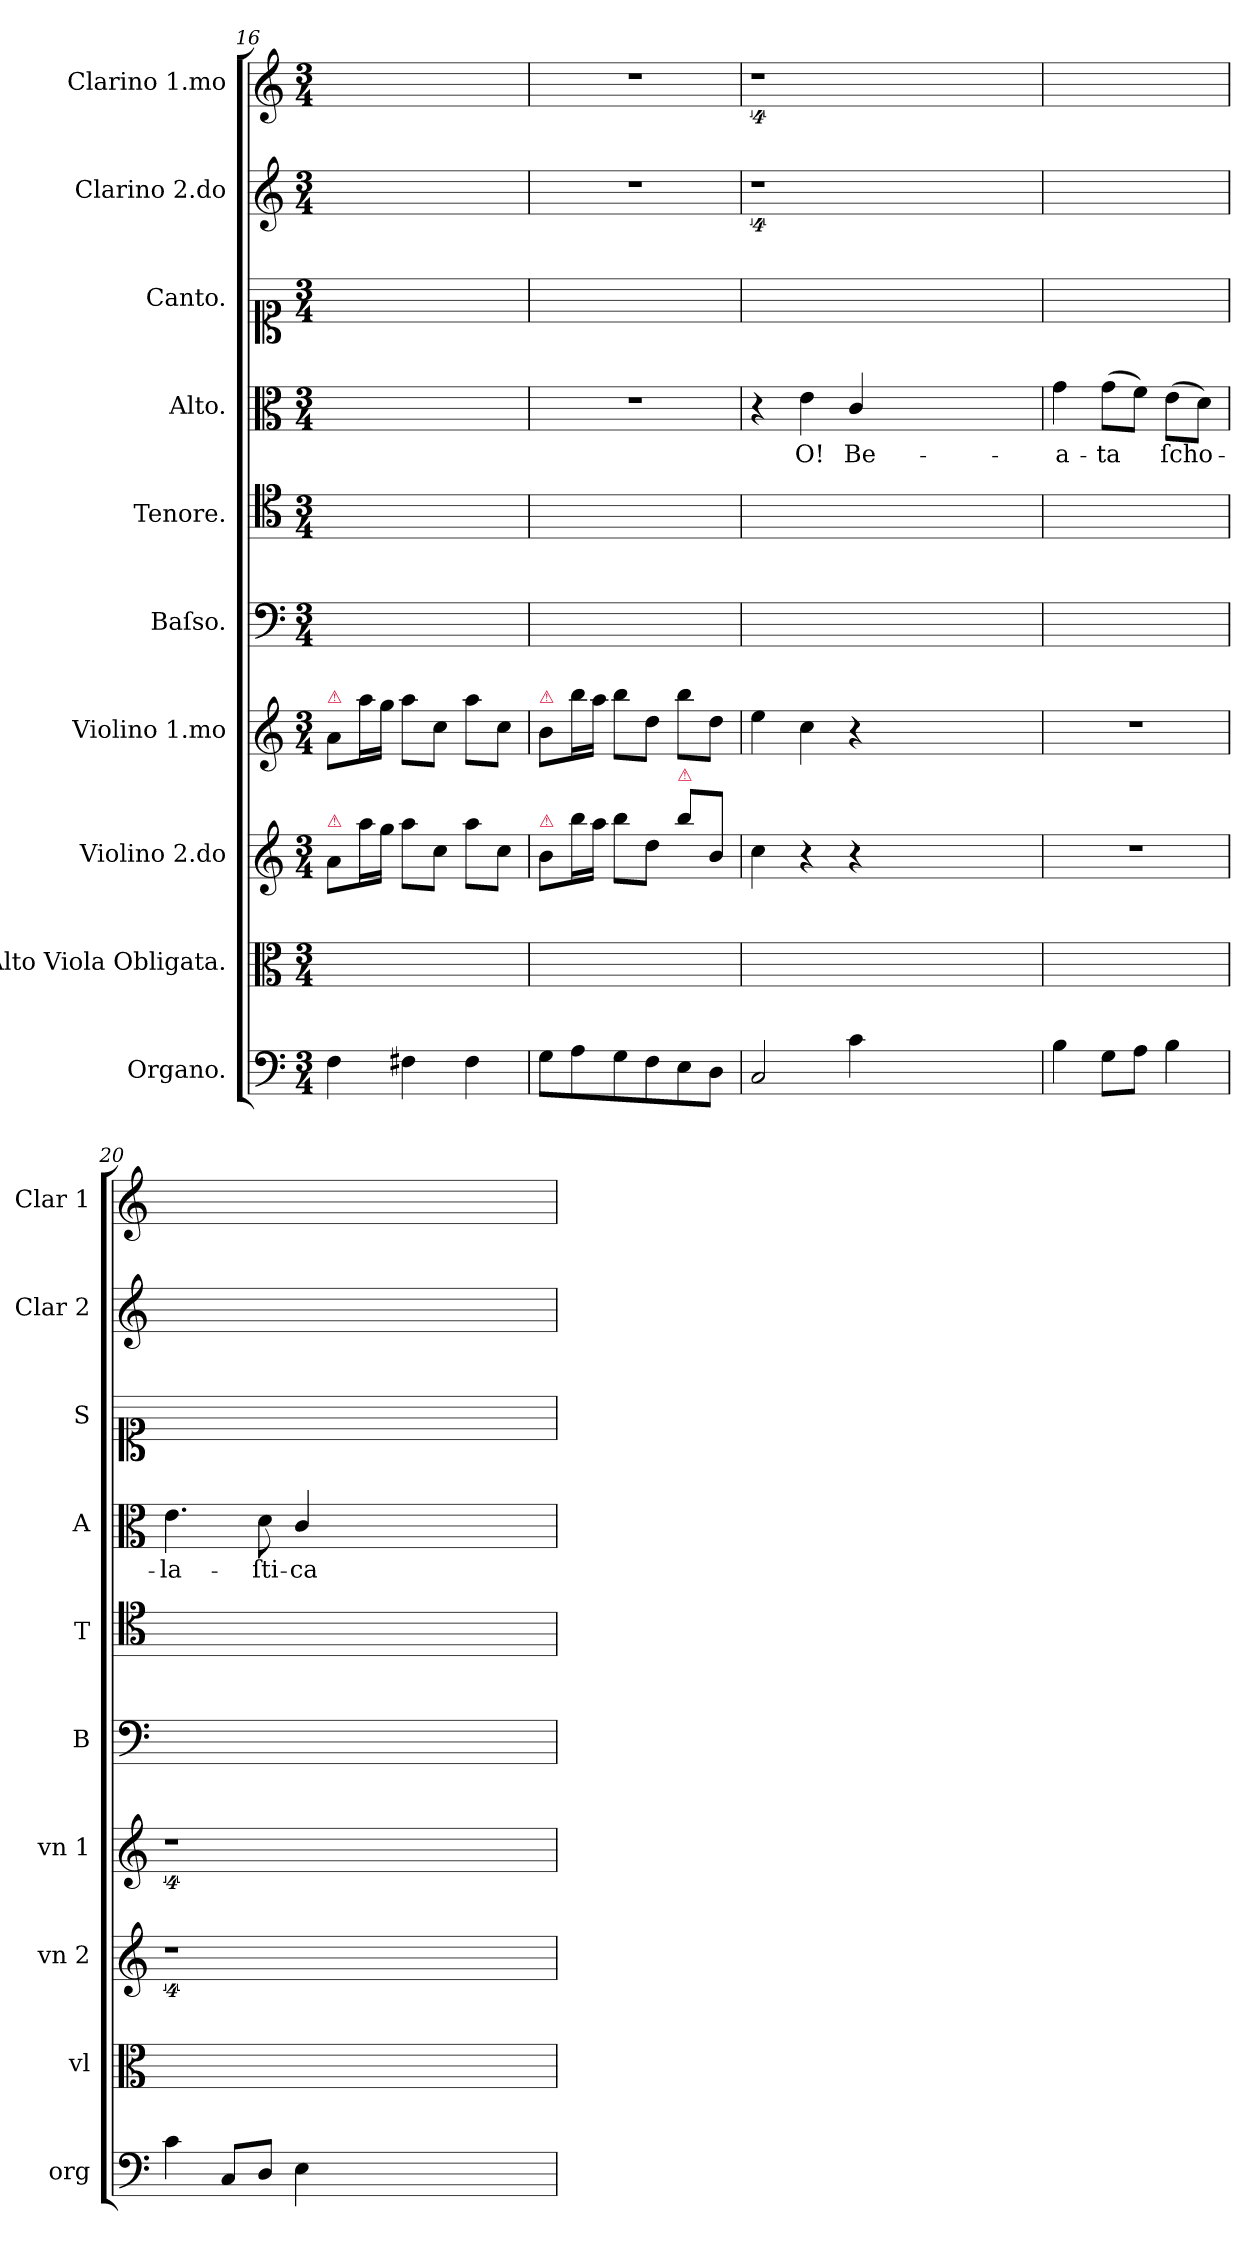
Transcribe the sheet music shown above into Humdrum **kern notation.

**kern	**kern	**kern	**kern	**kern	**kern	**kern	**text	**kern	**kern	**kern
*part10	*part9	*part8	*part7	*part6	*part5	*part4	*part4	*part3	*part2	*part1
*staff10	*staff9	*staff8	*staff7	*staff6	*staff5	*staff4	*staff4	*staff3	*staff2	*staff1
*I"Organo.	*I"Alto Viola Obligata.	*I"Violino 2.do	*I"Violino 1.mo	*I"Baſso.	*I"Tenore.	*I"Alto.	*	*I"Canto.	*I"Clarino 2.do	*I"Clarino 1.mo
*I'org	*I'vl	*I'vn 2	*I'vn 1	*I'B	*I'T	*I'A	*	*I'S	*I'Clar 2	*I'Clar 1
*clefF4	*clefC3	*clefG2	*clefG2	*clefF4	*clefC4	*clefC3	*	*clefC1	*clefG2	*clefG2
*k[]	*k[]	*k[]	*k[]	*k[]	*k[]	*k[]	*	*k[]	*k[]	*k[]
*M3/4	*M3/4	*M3/4	*M3/4	*M3/4	*M3/4	*M3/4	*	*M3/4	*M3/4	*M3/4
=16	=16	=16	=16	=16	=16	=16	=16	=16	=16	=16
!	!	!	!LO:TX:a:color=crimson:t=⚠	!	!	!	!	!	!	!
!	!	!LO:TX:a:color=crimson:t=⚠	!	!	!	!	!	!	!	!
4F\	2.ryy	8a/L	8a/L	2.ryy	2.ryy	2.ryy	.	2.ryy	2.ryy	2.ryy
.	.	16aa\L	16aa\L	.	.	.	.	.	.	.
.	.	16gg\JJ	16gg\JJ	.	.	.	.	.	.	.
4F#X\	.	8aa\L	8aa\L	.	.	.	.	.	.	.
.	.	8cc\J	8cc\J	.	.	.	.	.	.	.
4F#\	.	8aa\L	8aa\L	.	.	.	.	.	.	.
.	.	8cc\J	8cc\J	.	.	.	.	.	.	.
=17	=17	=17	=17	=17	=17	=17	=17	=17	=17	=17
!	!	!	!LO:TX:a:color=crimson:t=⚠	!	!	!	!	!	!	!
!	!	!LO:TX:a:color=crimson:t=⚠	!	!	!	!	!	!	!	!
8G\L	2.ryy	8b/L	8b/L	2.ryy	2.ryy	2.r	.	2.ryy	2.r	2.r
8A\	.	16bb\L	16bb\L	.	.	.	.	.	.	.
.	.	16aa\JJ	16aa\JJ	.	.	.	.	.	.	.
8G\	.	8bb\L	8bb\L	.	.	.	.	.	.	.
8F\	.	8dd\J	8dd\J	.	.	.	.	.	.	.
!	!	!LO:TX:a:color=crimson:t=⚠	!	!	!	!	!	!	!	!
8E\	.	8bb\L	8bb\L	.	.	.	.	.	.	.
8D\J	.	8b/J	8dd\J	.	.	.	.	.	.	.
=18	=18	=18	=18	=18	=18	=18	=18	=18	=18	=18
2C/	2.ryy	4cc\	4ee\	2.ryy	2.ryy	4r	.	2.ryy	4%9r	4%9r
.	.	4r	4cc\	.	.	4e\	O!	.	.	.
4c\	.	4r	4r	.	.	4c/	Be-	.	.	.
1.ryy	1.ryy	1.ryy	1.ryy	1.ryy	1.ryy	1.ryy	.	1.ryy	.	.
=19	=19	=19	=19	=19	=19	=19	=19	=19	=19	=19
4B\	2.ryy	2.r	2.r	2.ryy	2.ryy	4g\	-a-	2.ryy	2.ryy	2.ryy
8G\L	.	.	.	.	.	(>8g\L	-ta	.	.	.
8A\J	.	.	.	.	.	8f\J)	.	.	.	.
4B\	.	.	.	.	.	(>8e\L	ſcho-	.	.	.
.	.	.	.	.	.	8d\J)	.	.	.	.
=20	=20	=20	=20	=20	=20	=20	=20	=20	=20	=20
4c\	2.ryy	4%9r	4%9r	2.ryy	2.ryy	4.e\	-la-	2.ryy	0ryy	0ryy
8C/L	.	.	.	.	.	.	.	.	.	.
8D/J	.	.	.	.	.	8d\	-ſti-	.	.	.
4E\	.	.	.	.	.	4c/	-ca	.	.	.
1.ryy	1.ryy	.	.	1.ryy	1.ryy	1.ryy	.	1.ryy	.	.
.	.	.	.	.	.	.	.	.	4ryy	4ryy
=	=	=	=	=	=	=	=	=	=	=
*-	*-	*-	*-	*-	*-	*-	*-	*-	*-	*-
